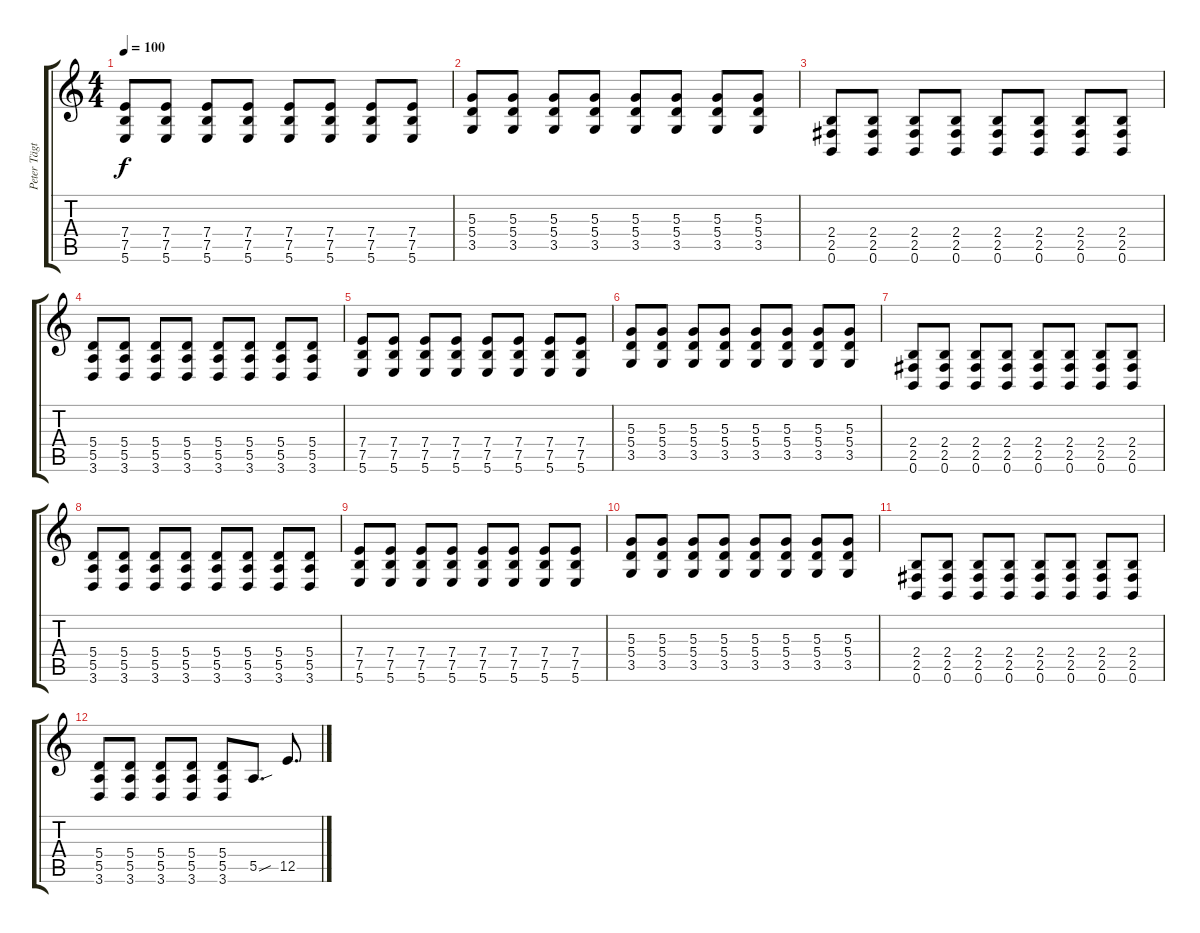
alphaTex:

\track ("Peter Tägtgren - Rhythm" "Peter Tägt") {instrument distortionguitar}
\staff {score tabs}
\tuning (B3 Gb3 D3 A2 E2 B1) {hide}
\ts (4 4)
\tempo 100
\clef g2
\ks c
(7.4 7.5 5.6).8{dy f} (7.4 7.5 5.6).8 (7.4 7.5 5.6).8 (7.4 7.5 5.6).8 (7.4 7.5 5.6).8 (7.4 7.5 5.6).8 (7.4 7.5 5.6).8 (7.4 7.5 5.6).8 |
(5.3 5.4 3.5).8 (5.3 5.4 3.5).8 (5.3 5.4 3.5).8 (5.3 5.4 3.5).8 (5.3 5.4 3.5).8 (5.3 5.4 3.5).8 (5.3 5.4 3.5).8 (5.3 5.4 3.5).8 |
(2.4 2.5 0.6).8 (2.4 2.5 0.6).8 (2.4 2.5 0.6).8 (2.4 2.5 0.6).8 (2.4 2.5 0.6).8 (2.4 2.5 0.6).8 (2.4 2.5 0.6).8 (2.4 2.5 0.6).8 |
(5.4 5.5 3.6).8 (5.4 5.5 3.6).8 (5.4 5.5 3.6).8 (5.4 5.5 3.6).8 (5.4 5.5 3.6).8 (5.4 5.5 3.6).8 (5.4 5.5 3.6).8 (5.4 5.5 3.6).8 |
(7.4 7.5 5.6).8 (7.4 7.5 5.6).8 (7.4 7.5 5.6).8 (7.4 7.5 5.6).8 (7.4 7.5 5.6).8 (7.4 7.5 5.6).8 (7.4 7.5 5.6).8 (7.4 7.5 5.6).8 |
(5.3 5.4 3.5).8 (5.3 5.4 3.5).8 (5.3 5.4 3.5).8 (5.3 5.4 3.5).8 (5.3 5.4 3.5).8 (5.3 5.4 3.5).8 (5.3 5.4 3.5).8 (5.3 5.4 3.5).8 |
(2.4 2.5 0.6).8 (2.4 2.5 0.6).8 (2.4 2.5 0.6).8 (2.4 2.5 0.6).8 (2.4 2.5 0.6).8 (2.4 2.5 0.6).8 (2.4 2.5 0.6).8 (2.4 2.5 0.6).8 |
(5.4 5.5 3.6).8 (5.4 5.5 3.6).8 (5.4 5.5 3.6).8 (5.4 5.5 3.6).8 (5.4 5.5 3.6).8 (5.4 5.5 3.6).8 (5.4 5.5 3.6).8 (5.4 5.5 3.6).8 |
(7.4 7.5 5.6).8 (7.4 7.5 5.6).8 (7.4 7.5 5.6).8 (7.4 7.5 5.6).8 (7.4 7.5 5.6).8 (7.4 7.5 5.6).8 (7.4 7.5 5.6).8 (7.4 7.5 5.6).8 |
(5.3 5.4 3.5).8 (5.3 5.4 3.5).8 (5.3 5.4 3.5).8 (5.3 5.4 3.5).8 (5.3 5.4 3.5).8 (5.3 5.4 3.5).8 (5.3 5.4 3.5).8 (5.3 5.4 3.5).8 |
(2.4 2.5 0.6).8 (2.4 2.5 0.6).8 (2.4 2.5 0.6).8 (2.4 2.5 0.6).8 (2.4 2.5 0.6).8 (2.4 2.5 0.6).8 (2.4 2.5 0.6).8 (2.4 2.5 0.6).8 |
(5.4 5.5 3.6).8 (5.4 5.5 3.6).8 (5.4 5.5 3.6).8 (5.4 5.5 3.6).8 (5.4 5.5 3.6).8 5.5{sou}.8{d} 12.5.8{d}
